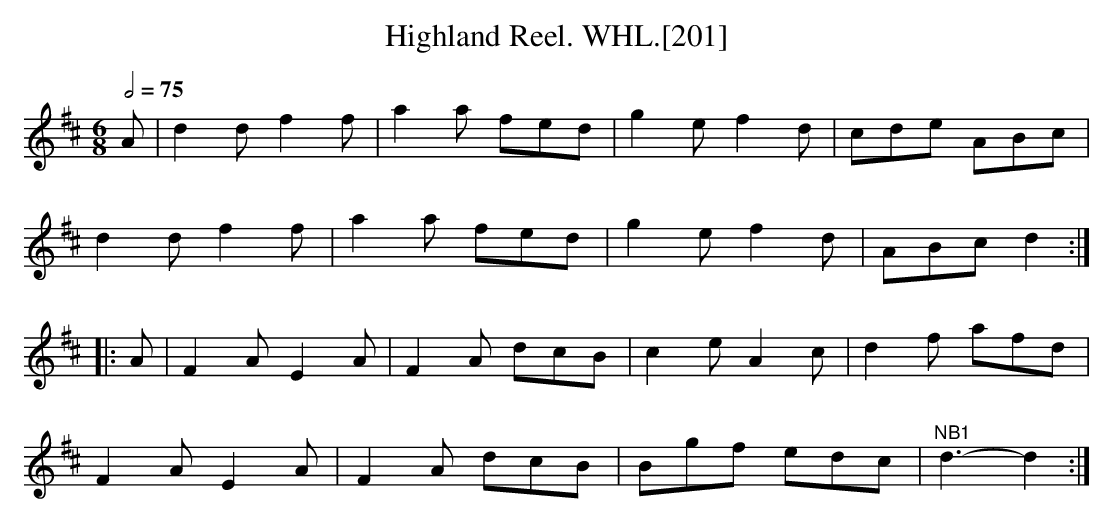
X:1
T:Highland Reel. WHL.[201]
M:6/8
L:1/8
Q:2/4=75
K:D
A | d2d f2f | a2a fed | g2ef2d | cde ABc |
d2d f2f | a2a fed | g2e f2d | ABc d2:|
|:A | F2AE2A | F2A dcB | c2e A2c | d2f afd |
F2A E2A | F2A dcB | Bgf edc | "^NB1"d3-d2:|
